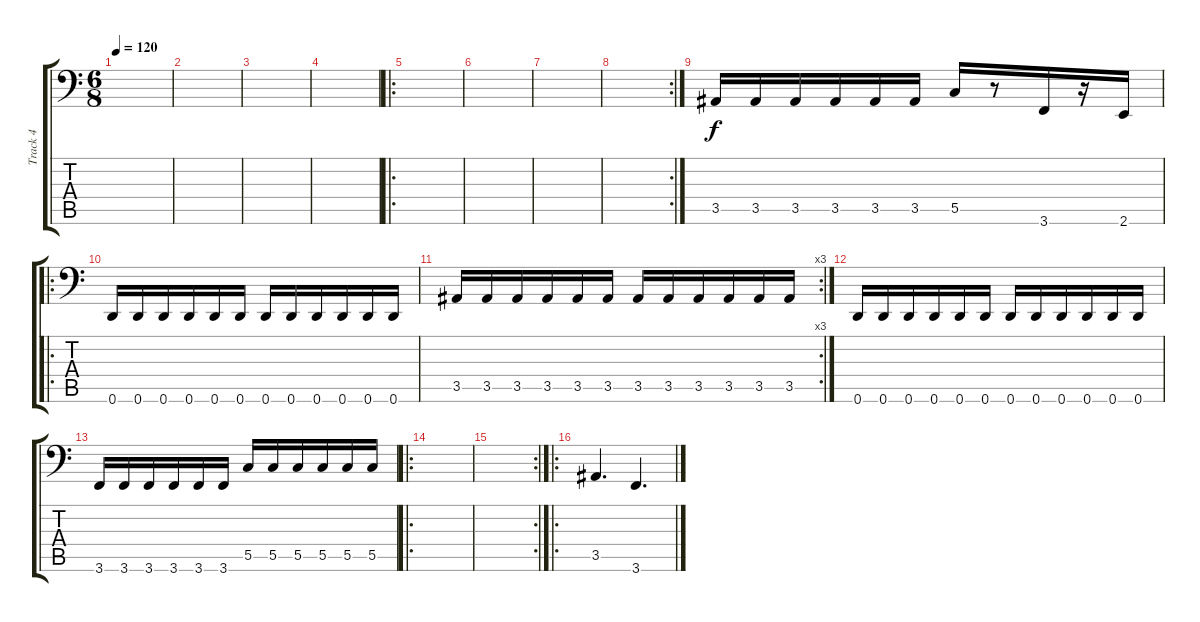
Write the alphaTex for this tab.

\track ("Track 4" "Track 4") {instrument electricbasspick}
\staff {score tabs}
\tuning (D3 A2 F2 C2 G1 D1) {hide}
\ts (6 8)
\tempo 120
\clef f4
\ks c
|
|
|
|
\ro
|
|
|
\rc 2
|
3.5.16 3.5.16 3.5.16 3.5.16 3.5.16 3.5.16 5.5.16 r.8 3.6.16 r.16 2.6.16 |
\ro
0.6.16 0.6.16 0.6.16 0.6.16 0.6.16 0.6.16 0.6.16 0.6.16 0.6.16 0.6.16 0.6.16 0.6.16 |
\rc 3
3.5.16 3.5.16 3.5.16 3.5.16 3.5.16 3.5.16 3.5.16 3.5.16 3.5.16 3.5.16 3.5.16 3.5.16 |
0.6.16 0.6.16 0.6.16 0.6.16 0.6.16 0.6.16 0.6.16 0.6.16 0.6.16 0.6.16 0.6.16 0.6.16 |
3.6.16 3.6.16 3.6.16 3.6.16 3.6.16 3.6.16 5.5.16 5.5.16 5.5.16 5.5.16 5.5.16 5.5.16 |
\ro
|
\rc 2
|
\ro
3.5.4{d} 3.6.4{d}
